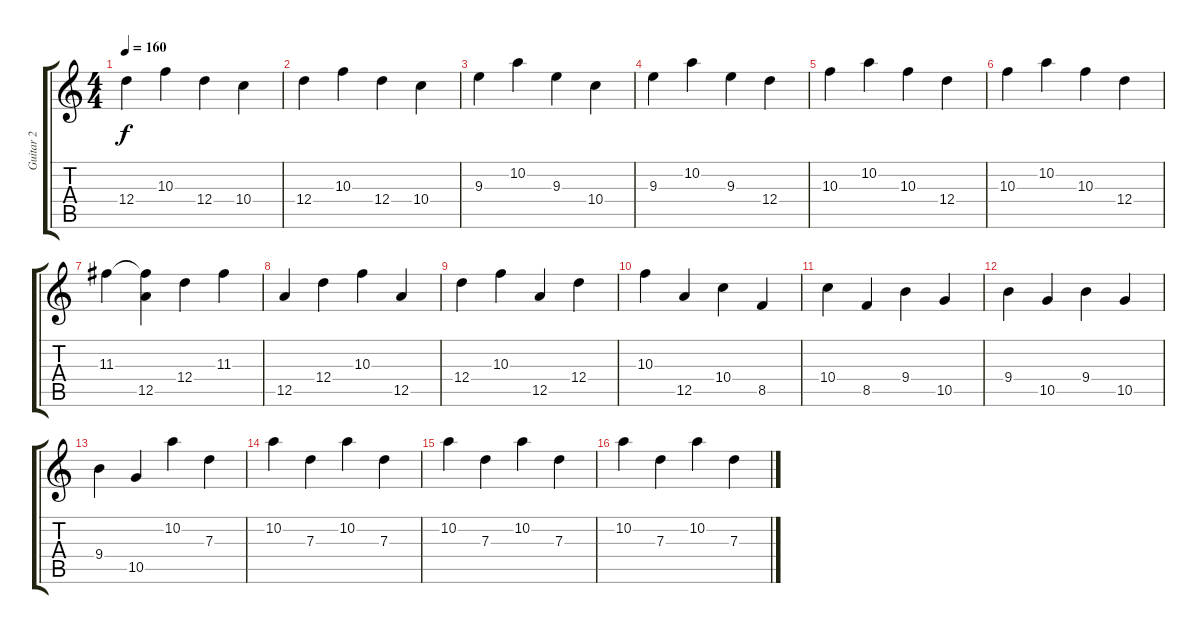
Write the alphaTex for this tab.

\track ("Guitar 2" "Guitar 2") {instrument acousticguitarsteel}
\staff {score tabs}
\tuning (E4 B3 G3 D3 A2 E2) {hide}
\ts (4 4)
\tempo 160
\clef g2
\ks c
12.4.4{dy f} 10.3.4 12.4.4 10.4.4 |
12.4.4 10.3.4 12.4.4 10.4.4 |
9.3.4 10.2.4 9.3.4 10.4.4 |
9.3.4 10.2.4 9.3.4 12.4.4 |
10.3.4 10.2.4 10.3.4 12.4.4 |
10.3.4 10.2.4 10.3.4 12.4.4 |
11.3.4 (11.3{t} 12.5).4 12.4.4 11.3.4 |
12.5.4 12.4.4 10.3.4 12.5.4 |
12.4.4 10.3.4 12.5.4 12.4.4 |
10.3.4 12.5.4 10.4.4 8.5.4 |
10.4.4 8.5.4 9.4.4 10.5.4 |
9.4.4 10.5.4 9.4.4 10.5.4 |
9.4.4 10.5.4 10.2.4 7.3.4 |
10.2.4 7.3.4 10.2.4 7.3.4 |
10.2.4 7.3.4 10.2.4 7.3.4 |
10.2.4 7.3.4 10.2.4 7.3.4
